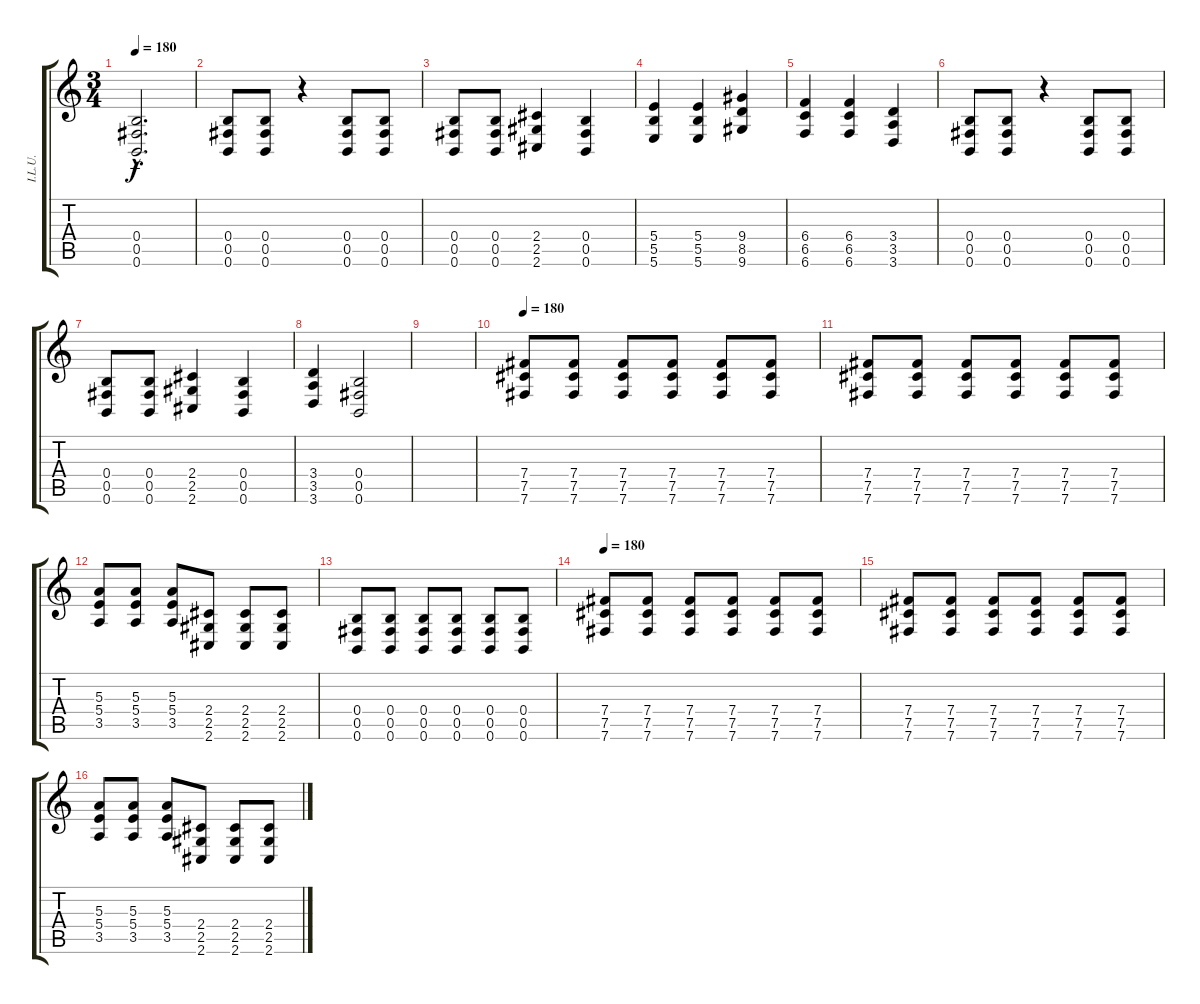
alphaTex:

\track ("I.L.U." "I.L.U.") {instrument distortionguitar}
\staff {score tabs}
\tuning (Db4 Ab3 E3 B2 Gb2 B1) {hide}
\ts (3 4)
\tempo 180
\clef g2
\ks c
(0.4{hac} 0.5{hac} 0.6{hac}).2{d dy f} |
(0.4 0.5 0.6).8 (0.4 0.5 0.6).8 r.4 (0.4 0.5 0.6).8 (0.4 0.5 0.6).8 |
(0.4 0.5 0.6).8 (0.4 0.5 0.6).8 (2.4 2.5 2.6).4 (0.4 0.5 0.6).4 |
(5.4 5.5 5.6).4 (5.4 5.5 5.6).4 (9.4 8.5 9.6).4 |
(6.4 6.5 6.6).4 (6.4 6.5 6.6).4 (3.4 3.5 3.6).4 |
(0.4 0.5 0.6).8 (0.4 0.5 0.6).8 r.4 (0.4 0.5 0.6).8 (0.4 0.5 0.6).8 |
(0.4 0.5 0.6).8 (0.4 0.5 0.6).8 (2.4 2.5 2.6).4 (0.4 0.5 0.6).4 |
(3.4 3.5 3.6).4 (0.4 0.5 0.6).2 |
|
\tempo 180
(7.4 7.5 7.6).8 (7.4 7.5 7.6).8 (7.4 7.5 7.6).8 (7.4 7.5 7.6).8 (7.4 7.5 7.6).8 (7.4 7.5 7.6).8 |
(7.4 7.5 7.6).8 (7.4 7.5 7.6).8 (7.4 7.5 7.6).8 (7.4 7.5 7.6).8 (7.4 7.5 7.6).8 (7.4 7.5 7.6).8 |
(5.3 5.4 3.5).8 (5.3 5.4 3.5).8 (5.3 5.4 3.5).8 (2.4 2.5 2.6).8 (2.4 2.5 2.6).8 (2.4 2.5 2.6).8 |
(0.4 0.5 0.6).8 (0.4 0.5 0.6).8 (0.4 0.5 0.6).8 (0.4 0.5 0.6).8 (0.4 0.5 0.6).8 (0.4 0.5 0.6).8 |
\tempo 180
(7.4 7.5 7.6).8 (7.4 7.5 7.6).8 (7.4 7.5 7.6).8 (7.4 7.5 7.6).8 (7.4 7.5 7.6).8 (7.4 7.5 7.6).8 |
(7.4 7.5 7.6).8 (7.4 7.5 7.6).8 (7.4 7.5 7.6).8 (7.4 7.5 7.6).8 (7.4 7.5 7.6).8 (7.4 7.5 7.6).8 |
(5.3 5.4 3.5).8 (5.3 5.4 3.5).8 (5.3 5.4 3.5).8 (2.4 2.5 2.6).8 (2.4 2.5 2.6).8 (2.4 2.5 2.6).8
